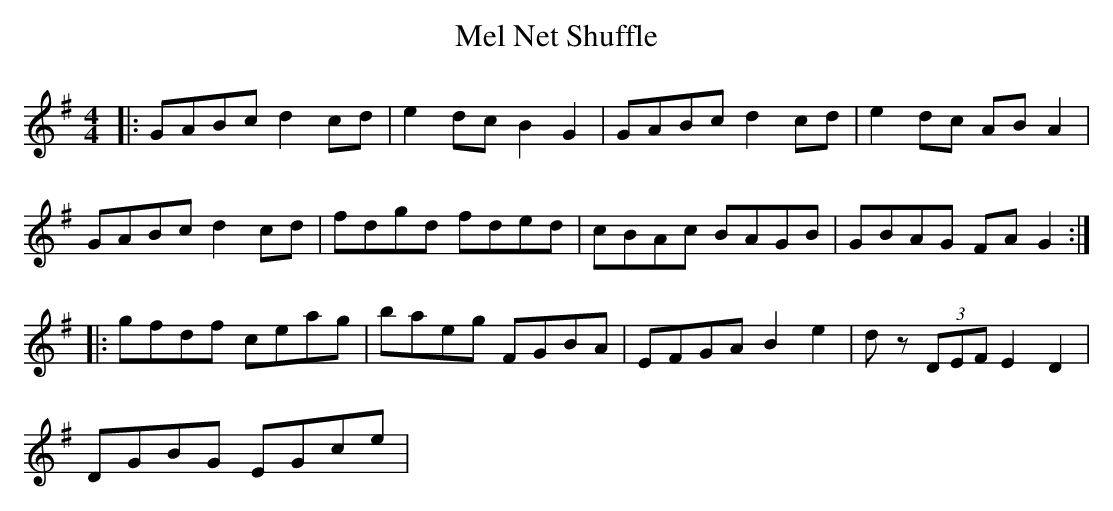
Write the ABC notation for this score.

X:1
T:Mel Net Shuffle
M:4/4
L:1/8
K:G
|:GABc d2cd | e2dc B2G2 |GABc d2cd | e2dc ABA2 |%
GABc d2cd | fdgd fded| cBAc BAGB | GBAG FAG2 :|
|:gfdf ceag | baeg FGBA | EFGA B2 e2 | d z (3DEF E2 D2|%
DGBG EGce |
